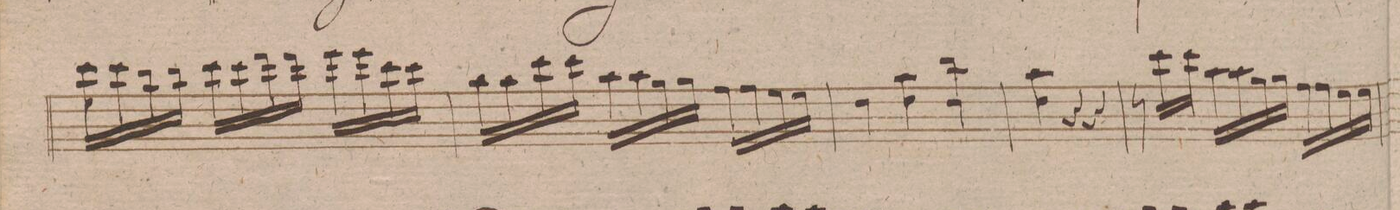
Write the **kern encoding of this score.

**kern	**dynam
*I"Violino 1mo	*
*clefG2	*
*k[f#]	*
*met(c|)	*
*M3/4	*
*16\left	*
16ccc\LL 16ee\	.
16ccc\	.
*16\right	*
16bb\	.
16bb\JJ	.
*16\left	*
16ccc\LL	.
16ccc\	.
*16\right	*
16ddd\	.
16ddd\JJ	.
*Xtremolo	*
*16\left	*
16eee\LL	.
16eee\	.
16ccc\	.
16ccc\JJ	.
=188	=188
16aa\LL	.
16aa\	.
16ccc\	.
16ccc\JJ	.
16aa\LL	.
16aa\	.
*16\right	*
16gg\	.
16gg\JJ	.
16ff#\LL	.
16ff#\	.
16ee\	.
16ee\JJ	.
=189	=189
4dd\	.
*4\left	*
4aa\ 4dd\	.
*4\right	*
4bb\ 4dd\	.
=190	=190
4aa\ 4dd\	.
4r	.
4r	.
=191	=191
8r	.
*16\left	*
16ccc\LL	.
16ccc\JJ	.
16aa\LL	.
16aa\	.
*16\right	*
16gg\	.
16gg\JJ	.
16ff#\LL	.
16ff#\	.
16ee\	.
16ee\JJ	.
=192	=192
*-	*-
